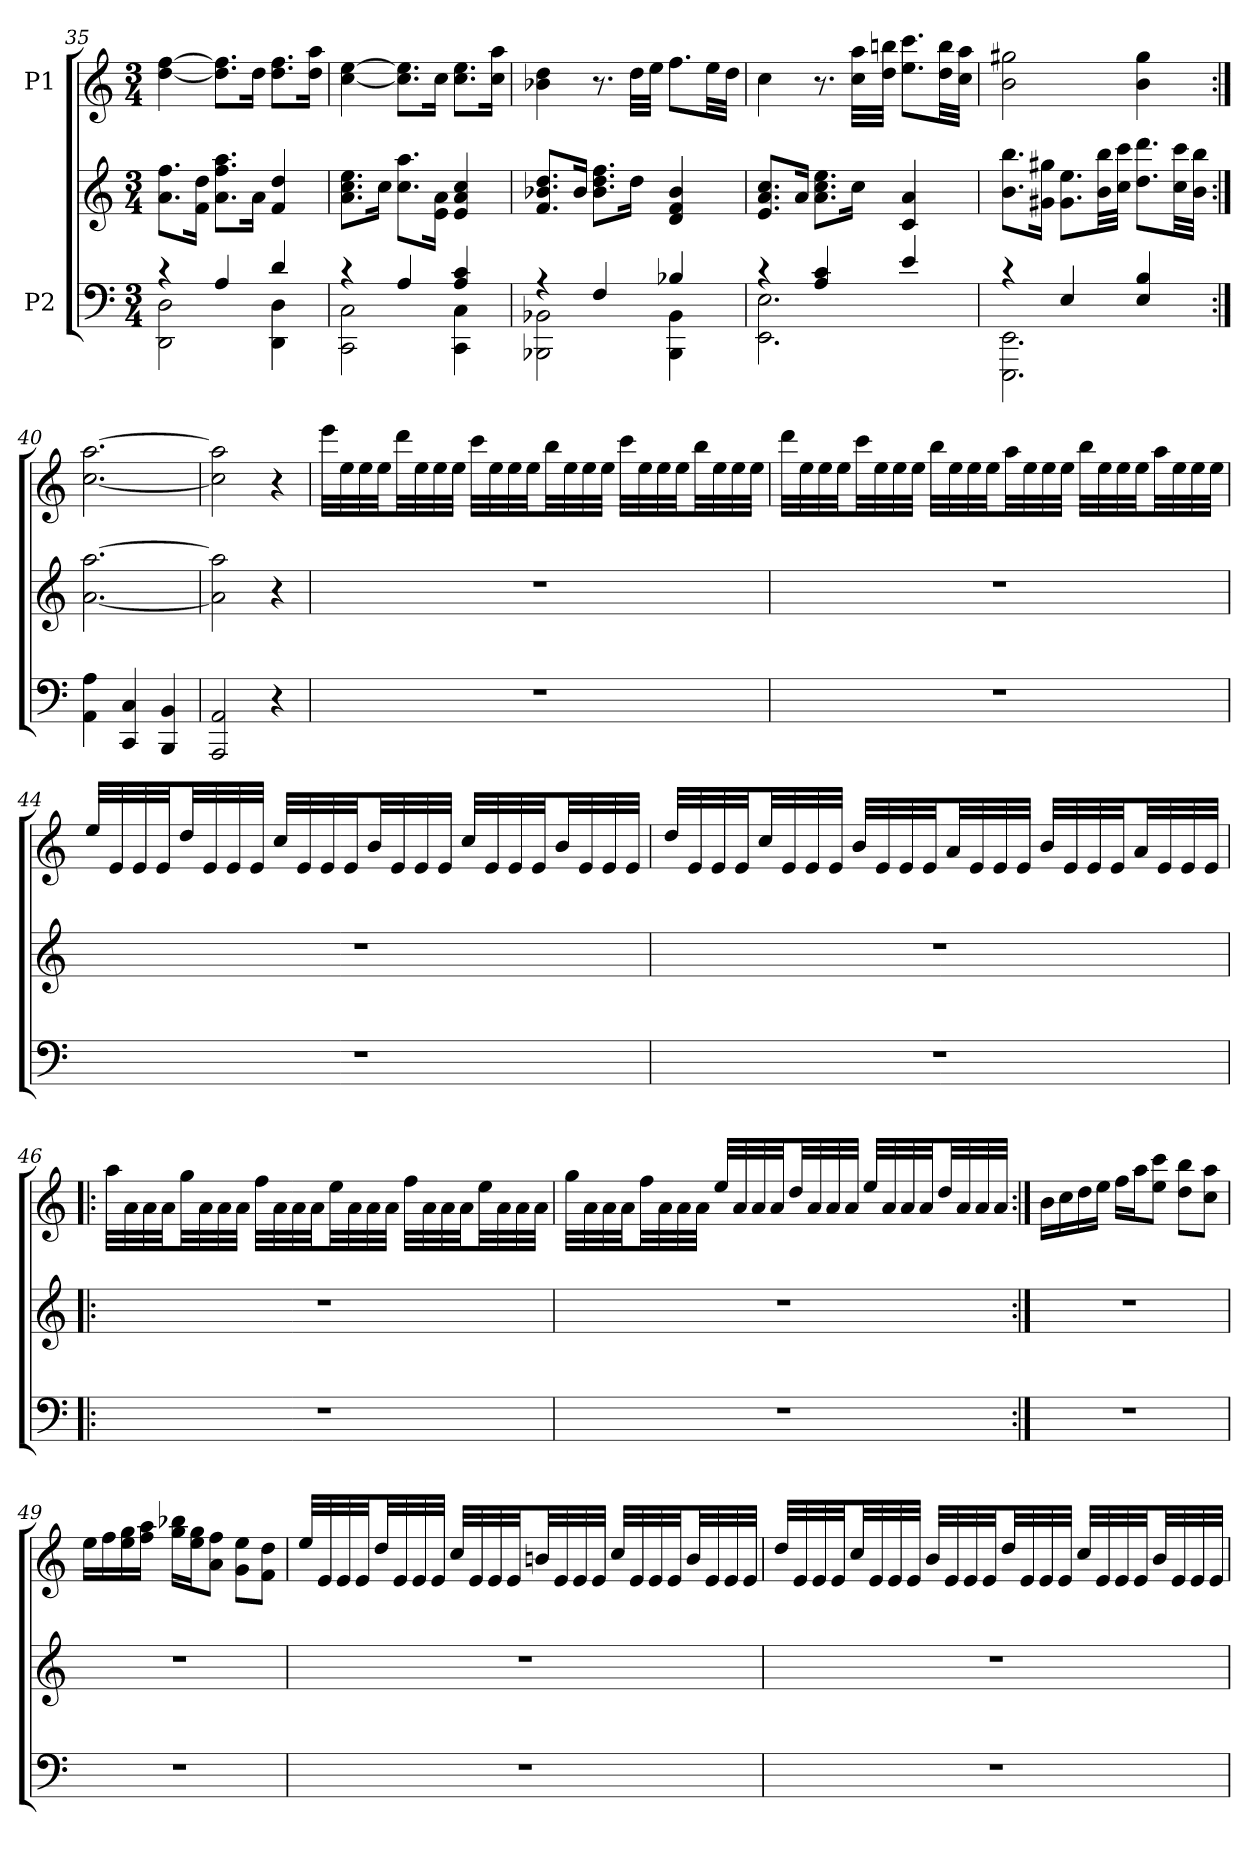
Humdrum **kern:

**kern	**kern	**kern
*part2	*part2	*part1
*staff3	*staff2	*staff1
*I"P2	*	*I"P1
!!LO:LB:g=z
*clefF4	*clefG2	*clefG2
*k[]	*k[]	*k[]
*a:	*a:	*a:
*M3/4	*M3/4	*M3/4
=35	=35	=35
*^	*	*
4r	2DDi\ 2Di	8.ai\ 8.ffiL	[<4ddi\ [>4ffi
.	.	16fi\ 16ddiJk	.
4Ai/	.	8.ai\ 8.ffi 8.aaiL	8.ddi\] 8.ffi]L
.	.	16ai\Jk	16ddi\Jk
4di/	4DDi\ 4Di	4fi/ 4ddi	8.ddi\ 8.ffiL
.	.	.	16ddi\ 16aaiJk
=36	=36	=36	=36
4r	2CCi\ 2Ci	8.ai\ 8.cci 8.eeiL	[<4cci\ [>4eei
.	.	16cci\Jk	.
4Ai/	.	8.cci\ 8.aaiL	8.cci\] 8.eei]L
.	.	16ei\ 16aiJk	16cci\Jk
4Ai/ 4ci	4CCi\ 4Ci	4ei/ 4ai 4cci	8.cci\ 8.eeiL
.	.	.	16cci\ 16aaiJk
=37	=37	=37	=37
4r	2BBB-Xi\ 2BB-Xi	8.fi/ 8.b-Xi 8.ddiL	4b-Xi\ 4ddi
.	.	16b-i/Jk	.
4Fi/	.	8.b-i\ 8.ddi 8.ffiL	8.r
.	.	16ddi\Jk	32ddi\LLL
.	.	.	32eei\JJJ
4B-Xi/	4BBB-i\ 4BB-i	4di/ 4fi 4b-i	8.ffi\L
.	.	.	32eei\LL
.	.	.	32ddi\JJJ
!!LO:LB:g=z
=38	=38	=38	=38
4r	2.EEi\ 2.Ei	8.ei/ 8.ai 8.cciL	4cci\
.	.	16ai/Jk	.
4Ai/ 4ci	.	8.ai\ 8.cci 8.eeiL	8.r
.	.	16cci\Jk	32cci\ 32aaiLLL
.	.	.	32ddi\ 32bbniJJJ
4ei/	.	4ci/ 4ai	8.eei\ 8.ccciL
.	.	.	32ddi\ 32bbiLL
.	.	.	32cci\ 32aaiJJJ
=39	=39	=39	=39
4r	2.EEEi\ 2.EEi	8.bi\ 8.bbiL	2bi\ 2gg#Xi
.	.	16g#Xi\ 16gg#XiJk	.
4Ei/	.	8.g#i\ 8.eeiL	.
.	.	32bi\ 32bbiLL	.
.	.	32cci\ 32ccciJJJ	.
4Ei/ 4Bi	.	8.ddi\ 8.dddiL	4bi\ 4gg#i
.	.	32cci\ 32ccciLL	.
.	.	32bi\ 32bbiJJJ	.
*v	*v	*	*
=40:|!	=40:|!	=40:|!
4AAi\ 4Ai	[<2.ai\ [>2.aai	[<2.cci\ [>2.aai
4CCi/ 4Ci	.	.
4BBBi/ 4BBi	.	.
=41	=41	=41
2AAAi/ 2AAi	2ai\] 2aai]	2cci\] 2aai]
4r	4r	4r
!!LO:PB:g=z
=42	=42	=42
!LO:N:vis=1	!LO:N:vis=1	!
2.r	2.r	32eeei\LLL
.	.	32eei\
.	.	32eei\
.	.	32eei\JJ
.	.	32dddi\LL
.	.	32eei\
.	.	32eei\
.	.	32eei\JJJ
.	.	32ccci\LLL
.	.	32eei\
.	.	32eei\
.	.	32eei\JJ
.	.	32bbi\LL
.	.	32eei\
.	.	32eei\
.	.	32eei\JJJ
.	.	32ccci\LLL
.	.	32eei\
.	.	32eei\
.	.	32eei\JJ
.	.	32bbi\LL
.	.	32eei\
.	.	32eei\
.	.	32eei\JJJ
!!LO:LB:g=z
=43	=43	=43
!LO:N:vis=1	!LO:N:vis=1	!
2.r	2.r	32dddi\LLL
.	.	32eei\
.	.	32eei\
.	.	32eei\JJ
.	.	32ccci\LL
.	.	32eei\
.	.	32eei\
.	.	32eei\JJJ
.	.	32bbi\LLL
.	.	32eei\
.	.	32eei\
.	.	32eei\JJ
.	.	32aai\LL
.	.	32eei\
.	.	32eei\
.	.	32eei\JJJ
.	.	32bbi\LLL
.	.	32eei\
.	.	32eei\
.	.	32eei\JJ
.	.	32aai\LL
.	.	32eei\
.	.	32eei\
.	.	32eei\JJJ
!!LO:LB:g=z
=44	=44	=44
!LO:N:vis=1	!LO:N:vis=1	!
2.r	2.r	32eei/LLL
.	.	32ei/
.	.	32ei/
.	.	32ei/JJ
.	.	32ddi/LL
.	.	32ei/
.	.	32ei/
.	.	32ei/JJJ
.	.	32cci/LLL
.	.	32ei/
.	.	32ei/
.	.	32ei/JJ
.	.	32bi/LL
.	.	32ei/
.	.	32ei/
.	.	32ei/JJJ
.	.	32cci/LLL
.	.	32ei/
.	.	32ei/
.	.	32ei/JJ
.	.	32bi/LL
.	.	32ei/
.	.	32ei/
.	.	32ei/JJJ
!!LO:LB:g=z
=45	=45	=45
!LO:N:vis=1	!LO:N:vis=1	!
2.r	2.r	32ddi/LLL
.	.	32ei/
.	.	32ei/
.	.	32ei/JJ
.	.	32cci/LL
.	.	32ei/
.	.	32ei/
.	.	32ei/JJJ
.	.	32bi/LLL
.	.	32ei/
.	.	32ei/
.	.	32ei/JJ
.	.	32ai/LL
.	.	32ei/
.	.	32ei/
.	.	32ei/JJJ
.	.	32bi/LLL
.	.	32ei/
.	.	32ei/
.	.	32ei/JJ
.	.	32ai/LL
.	.	32ei/
.	.	32ei/
.	.	32ei/JJJ
!!LO:LB:g=z
=46!|:	=46!|:	=46!|:
!LO:N:vis=1	!LO:N:vis=1	!
2.r	2.r	32aai\LLL
.	.	32ai\
.	.	32ai\
.	.	32ai\JJ
.	.	32ggi\LL
.	.	32ai\
.	.	32ai\
.	.	32ai\JJJ
.	.	32ffi\LLL
.	.	32ai\
.	.	32ai\
.	.	32ai\JJ
.	.	32eei\LL
.	.	32ai\
.	.	32ai\
.	.	32ai\JJJ
.	.	32ffi\LLL
.	.	32ai\
.	.	32ai\
.	.	32ai\JJ
.	.	32eei\LL
.	.	32ai\
.	.	32ai\
.	.	32ai\JJJ
!!LO:LB:g=z
=47	=47	=47
!LO:N:vis=1	!LO:N:vis=1	!
2.r	2.r	32ggi\LLL
.	.	32ai\
.	.	32ai\
.	.	32ai\JJ
.	.	32ffi\LL
.	.	32ai\
.	.	32ai\
.	.	32ai\JJJ
.	.	32eei/LLL
.	.	32ai/
.	.	32ai/
.	.	32ai/JJ
.	.	32ddi/LL
.	.	32ai/
.	.	32ai/
.	.	32ai/JJJ
.	.	32eei/LLL
.	.	32ai/
.	.	32ai/
.	.	32ai/JJ
.	.	32ddi/LL
.	.	32ai/
.	.	32ai/
.	.	32ai/JJJ
=48:|!	=48:|!	=48:|!
!LO:N:vis=1	!LO:N:vis=1	!
2.r	2.r	16bi\LL
.	.	16cci\
.	.	16ddi\
.	.	16eei\JJ
.	.	16ffi\LL
.	.	16aai\J
.	.	8eei\ 8ccciJ
.	.	8ddi\ 8bbiL
.	.	8cci\ 8aaiJ
!!LO:LB:g=z
=49	=49	=49
!LO:N:vis=1	!LO:N:vis=1	!
2.r	2.r	16eei\LL
.	.	16ffi\
.	.	16eei\ 16ggi
.	.	16ffi\ 16aaiJJ
.	.	16ggi\ 16bb-XiLL
.	.	16eei\ 16ggiJ
.	.	8ai\ 8ffiJ
.	.	8gi\ 8eeiL
.	.	8fi\ 8ddiJ
=50	=50	=50
!LO:N:vis=1	!LO:N:vis=1	!
2.r	2.r	32eei/LLL
.	.	32ei/
.	.	32ei/
.	.	32ei/JJ
.	.	32ddi/LL
.	.	32ei/
.	.	32ei/
.	.	32ei/JJJ
.	.	32cci/LLL
.	.	32ei/
.	.	32ei/
.	.	32ei/JJ
.	.	32bni/LL
.	.	32ei/
.	.	32ei/
.	.	32ei/JJJ
.	.	32cci/LLL
.	.	32ei/
.	.	32ei/
.	.	32ei/JJ
.	.	32bi/LL
.	.	32ei/
.	.	32ei/
.	.	32ei/JJJ
!!LO:LB:g=z
=51	=51	=51
!LO:N:vis=1	!LO:N:vis=1	!
2.r	2.r	32ddi/LLL
.	.	32ei/
.	.	32ei/
.	.	32ei/JJ
.	.	32cci/LL
.	.	32ei/
.	.	32ei/
.	.	32ei/JJJ
.	.	32bi/LLL
.	.	32ei/
.	.	32ei/
.	.	32ei/JJ
.	.	32ddi/LL
.	.	32ei/
.	.	32ei/
.	.	32ei/JJJ
.	.	32cci/LLL
.	.	32ei/
.	.	32ei/
.	.	32ei/JJ
.	.	32bi/LL
.	.	32ei/
.	.	32ei/
.	.	32ei/JJJ
=	=	=
*-	*-	*-
